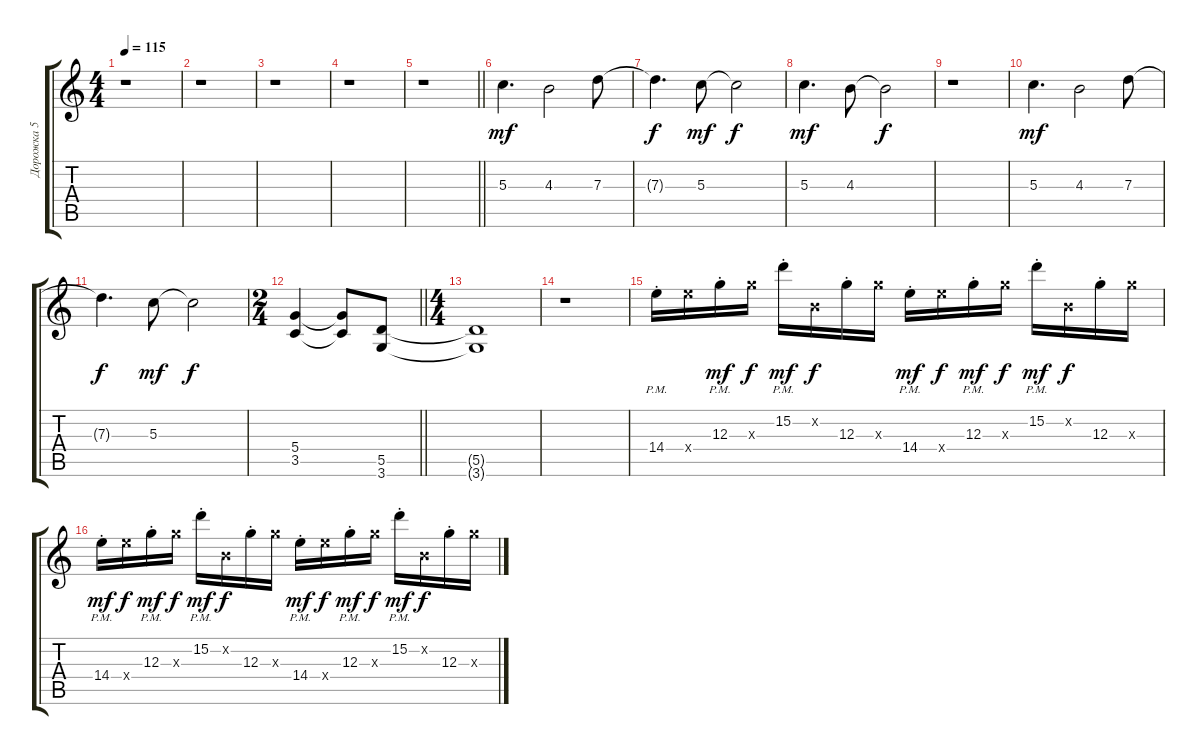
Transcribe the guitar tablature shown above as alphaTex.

\track ("Дорожка 5" "Дорожка 5") {instrument distortionguitar}
\staff {score tabs}
\tuning (E4 B3 G3 D3 A2 E2) {hide}
\ts (4 4)
\tempo 115
\clef g2
\ks c
r.1{dy f} |
r.1 |
r.1 |
r.1 |
\barLineRight lightlight
r.1 |
5.3.4{d dy mf} 4.3.2 7.3.8 |
7.3{t}.4{d dy f} 5.3.8{dy mf} 5.3{t}.2{dy f} |
5.3.4{d dy mf} 4.3.8 4.3{t}.2{dy f} |
r.1 |
5.3.4{d dy mf} 4.3.2 7.3.8 |
7.3{t}.4{d dy f} 5.3.8{dy mf} 5.3{t}.2{dy f} |
\ts (2 4)
\barLineRight lightlight
(5.4 3.5).4 (5.4{t} 3.5{t}).8 (5.5 3.6).8 |
\ts (4 4)
(5.5{t} 3.6{t}).1 |
r.1{volume 0} |
14.4{pm st}.16{volume 3 instrument distortionguitar} 14.4{x}.16 12.3{pm st}.16{dy mf} 12.3{x}.16{dy f} 15.2{pm st}.16{dy mf} 0.2{x}.16{dy f} 12.3{st}.16 12.3{x}.16 14.4{pm st}.16{dy mf} 14.4{x}.16{dy f} 12.3{pm st}.16{dy mf} 12.3{x}.16{dy f} 15.2{pm st}.16{dy mf} 0.2{x}.16{dy f} 12.3{st}.16 12.3{x}.16 |
14.4{pm st}.16{dy mf volume 3 instrument distortionguitar} 14.4{x}.16{dy f} 12.3{pm st}.16{dy mf} 12.3{x}.16{dy f} 15.2{pm st}.16{dy mf} 0.2{x}.16{dy f} 12.3{st}.16 12.3{x}.16 14.4{pm st}.16{dy mf} 14.4{x}.16{dy f} 12.3{pm st}.16{dy mf} 12.3{x}.16{dy f} 15.2{pm st}.16{dy mf} 0.2{x}.16{dy f} 12.3{st}.16 12.3{x}.16
